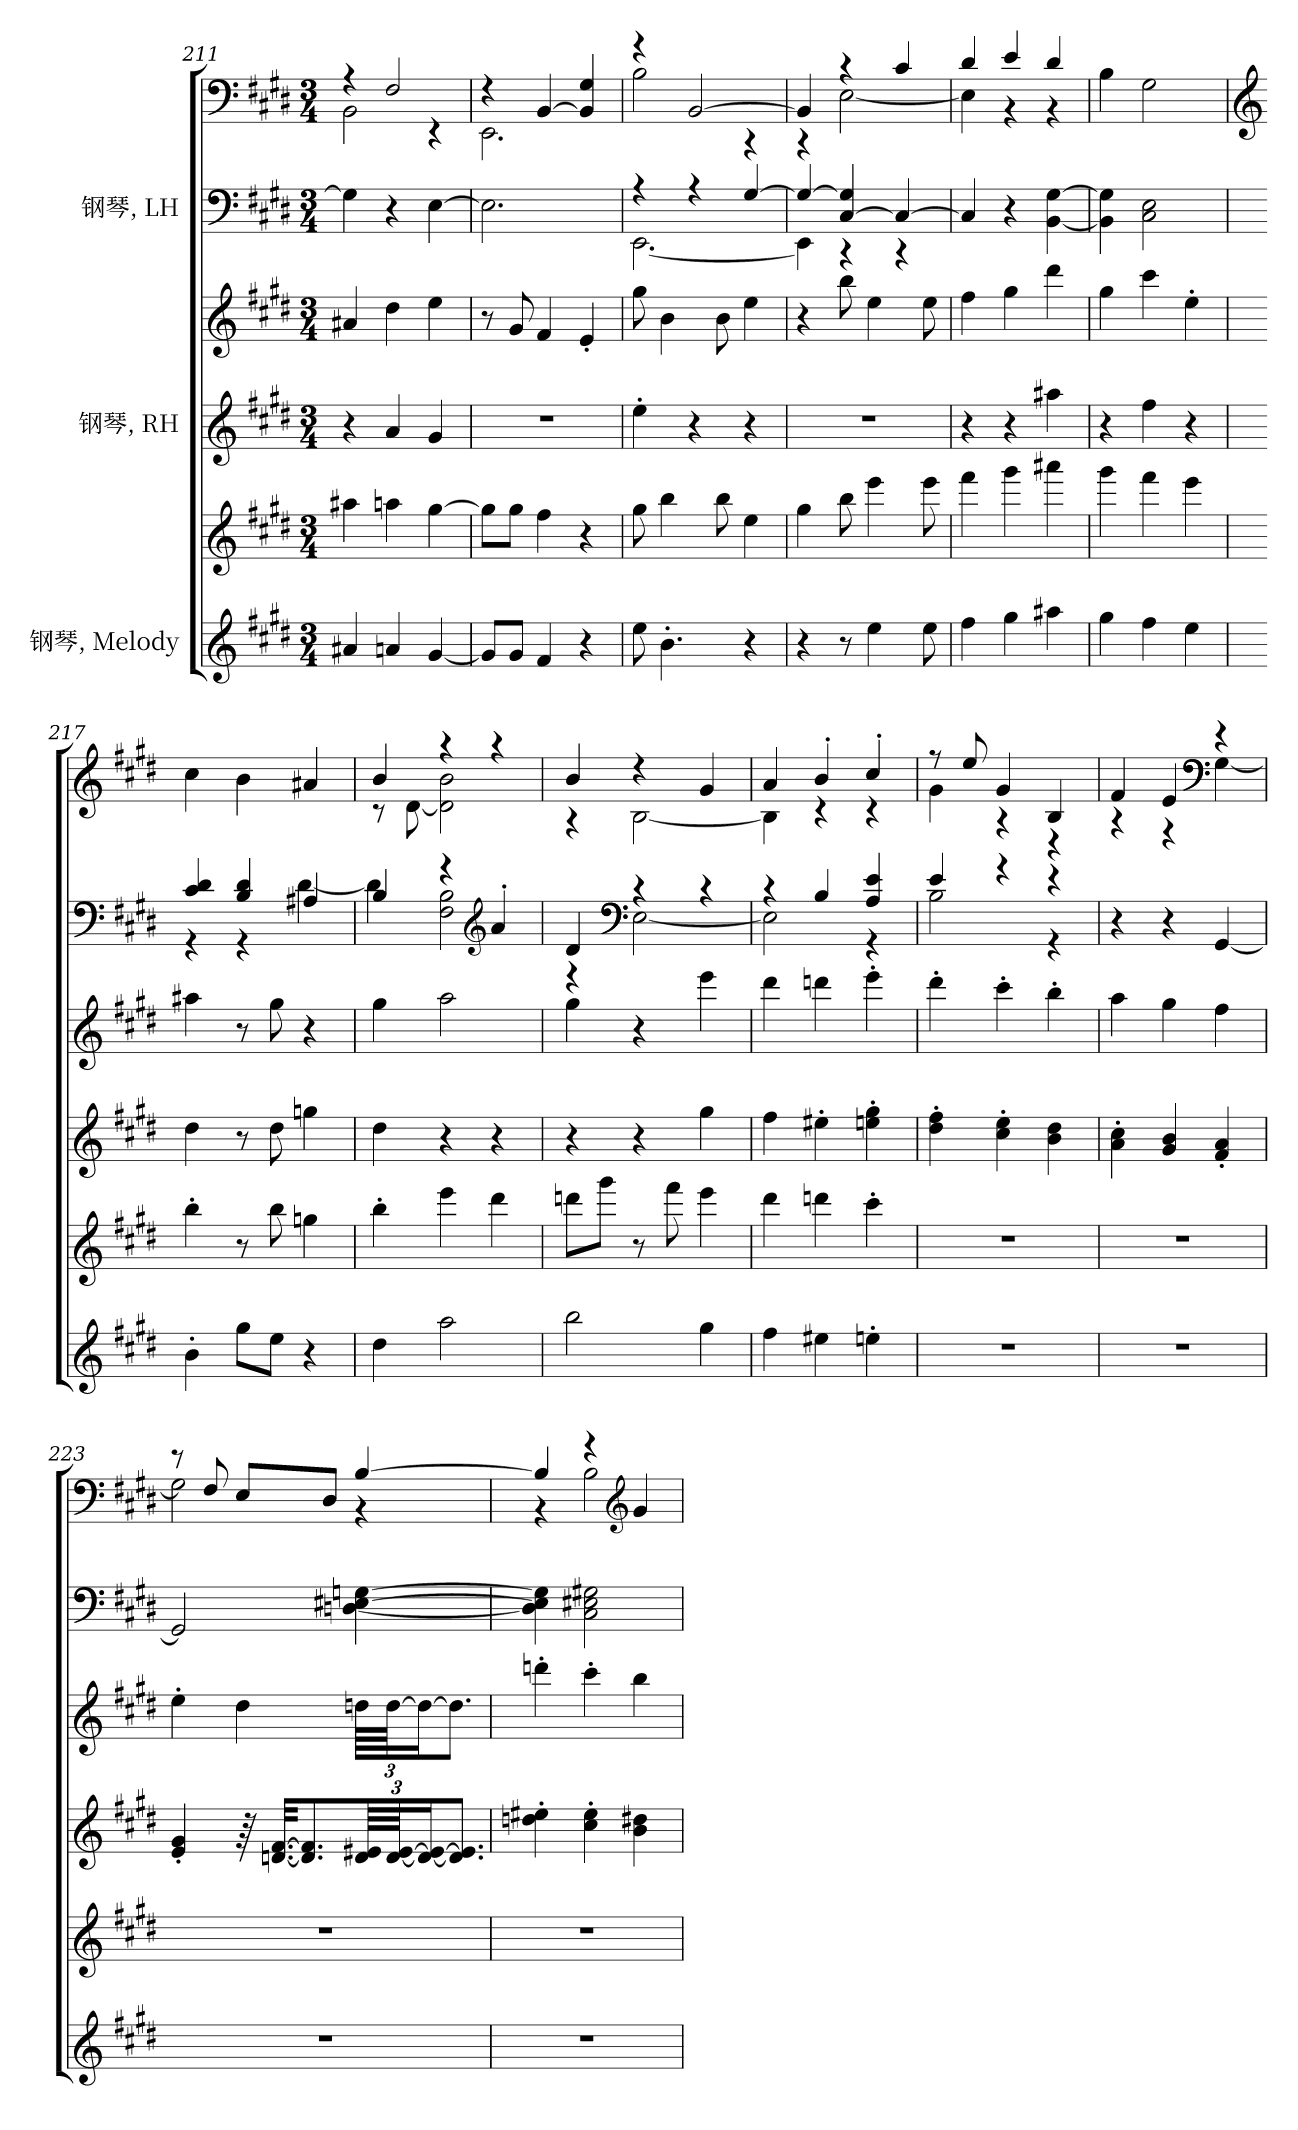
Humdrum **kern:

**kern	**kern	**kern	**kern	**kern	**kern
*part3	*part3	*part2	*part2	*part1	*part1
*staff6	*staff5	*staff4	*staff3	*staff2	*staff1
*I"钢琴, Melody	*	*I"钢琴, RH	*	*I"钢琴, LH	*
*clefG2	*clefG2	*clefG2	*clefG2	*clefF4	*clefF4
*k[f#c#g#d#]	*k[f#c#g#d#]	*k[f#c#g#d#]	*k[f#c#g#d#]	*k[f#c#g#d#]	*k[f#c#g#d#]
*M3/4	*M3/4	*M3/4	*M3/4	*M3/4	*M3/4
=211	=211	=211	=211	=211	=211
*	*	*	*	*	*^
4a#X/	4aa#X\	4r	4a#X/	4G#\]	4r	2BB\
4an/	4aan\	4a/	4dd#\	4r	2F#/	.
[4g#/	[4gg#\	4g#/	4ee\	[4E\	.	4r
=212	=212	=212	=212	=212	=212	=212
8g#/L]	8gg#\L]	2.r	8r	2.E\]	4r	2.EE\
8g#/J	8gg#\J	.	8g#/	.	.	.
4f#/	4ff#\	.	4f#/	.	[4BB/	.
4r	4r	.	4e'/	.	4BB/] 4G#/	.
!!LO:LB:g=z	!!
=213	=213	=213	=213	=213	=213	=213
*	*	*	*	*^	*	*
8ee\	8gg#\	4ee'\	8gg#\	4r	[2.EE\	4r	2B\
4.b'\	4bb\	.	4b\	.	.	.	.
.	.	4r	.	4r	.	[2BB/	.
.	8bb\	.	8b\	.	.	.	.
4r	4ee\	4r	4ee\	[4G#/	.	.	4r
=214	=214	=214	=214	=214	=214	=214	=214
4r	4gg#\	2.r	4r	4G#/_	4EE\]	4BB/]	4r
8r	8bb\	.	8bb\	[4C#/ 4G#/]	4r	4r	[2E\
4ee\	4eee\	.	4ee\	.	.	.	.
.	.	.	.	4C#/_	4r	4c#/	.
8ee\	8eee\	.	8ee\	.	.	.	.
*	*	*	*	*v	*v	*	*
=215	=215	=215	=215	=215	=215	=215
4ff#\	4fff#\	4r	4ff#\	4C#/]	4d#/	4E\]
4gg#\	4ggg#\	4r	4gg#\	4r	4e/	4r
4aa#X\	4aaa#X\	4aa#X\	4ddd#\	[4BB\ [4G#\	4d#/	4r
*	*	*	*	*	*v	*v
=216	=216	=216	=216	=216	=216
4gg#\	4ggg#\	4r	4gg#\	4BB\] 4G#\]	4B\
4ff#\	4fff#\	4ff#\	4ccc#\	2C#\ 2E\	2G#\
4ee\	4eee\	4r	4ee'\	.	.
=217	=217	=217	=217	=217	=217
*	*	*	*	*	*clefG2
*	*	*	*	*^	*
4b'\	4bb'\	4dd#\	4aa#X\	4c#/ 4d#/	4r	4cc#\
8gg#\L	8r	8r	8r	4B/ 4d#/	4r	4b\
8ee\J	8bb\	8dd#\	8gg#\	.	.	.
4r	4ggn\	4ggn\	4r	4A#X/	[4d#\	4a#X/
=218	=218	=218	=218	=218	=218	=218
*	*	*	*	*	*	*^
4dd#\	4bb'\	4dd#\	4gg#\	4B/	4d#\]	4b/	8r
.	.	.	.	.	.	.	[8d#\
2aa\	4eee\	4r	2aa\	4r	2F#\ 2B\	4r	2d#\] 2b\
*	*	*	*	*clefG2	*	*	*
.	4ddd#\	4r	.	4a'/	.	4r	.
!!LO:PB:g=z	!!
=219	=219	=219	=219	=219	=219	=219	=219
2bb\	8dddn\L	4r	4gg#\	4d#/	4r	4b/	4r
.	8ggg#\J	.	.	.	.	.	.
*	*	*	*	*clefF4	*	*	*
.	8r	4r	4r	4r	[2E\	4r	[2B\
.	8fff#\	.	.	.	.	.	.
4gg#\	4eee\	4gg#\	4eee\	4r	.	4g#/	.
=220	=220	=220	=220	=220	=220	=220	=220
4ff#\	4ddd#\	4ff#\	4ddd#\	4r	2E\]	4a/	4B\]
4ee#X\	4dddn\	4ee#X'\	4dddn\	4B/	.	4b'/	4r
4een'\	4ccc#'\	4een\' 4gg#\'	4eee'\	4A/ 4e/	4r	4cc#'/	4r
=221	=221	=221	=221	=221	=221	=221	=221
2.r	2.r	4dd#\' 4ff#\'	4ddd#'\	4e/	2B\	8r	4g#\
.	.	.	.	.	.	8ee/	.
.	.	4cc#\' 4ee\'	4ccc#'\	4r	.	4g#/	4r
.	.	4b\ 4dd#\	4bb'\	4r	4r	4B/	4r
*	*	*	*	*v	*v	*	*
=222	=222	=222	=222	=222	=222	=222
2.r	2.r	4a\' 4cc#\'	4aa\	4r	4f#/	4r
.	.	4g#/ 4b/	4gg#\	4r	4e/	4r
*	*	*	*	*	*clefF4	*
.	.	4f#/' 4a/'	4ff#\	[4GG#/	4r	[4G#\
!!LO:LB:g=z	!!
=223	=223	=223	=223	=223	=223	=223
2.r	2.r	4e/' 4g#/'	4ee'\	2GG#/]	8r	2G#\]
.	.	.	.	.	8F#/	.
.	.	64r	4dd#\	.	8E/L	.
.	.	[32.dn/ [32.f#/KKL	.	.	.	.
.	.	8.d/] 8.f#/]	.	.	.	.
.	.	.	.	.	8D#/J	.
*	*	*Xbrackettup	*Xbrackettup	*	*	*
.	.	96d/ 96e#X/LLL	96ddn\LLLL	[4Dn\ [4E#X\ [4Gn\	[4B/	4r
.	.	[96d/ [96e#/JJ	[96dd\JJ	.	.	.
.	.	24d/_ 24e#/_J	24dd\J_	.	.	.
.	.	8.d/] 8.e#/]J	8.dd\J]	.	.	.
=224	=224	=224	=224	=224	=224	=224
2.r	2.r	4ddn\' 4ee#X\'	4dddn'\	4D\] 4E#\] 4G\]	4B/]	4r
.	.	4cc#\' 4ee#\'	4ccc#'\	2C#\ 2E#X\ 2G#X\	4r	2B\
*	*	*	*	*	*clefG2	*
.	.	4b\ 4dd#X\	4bb\	.	4g#/	.
*	*	*	*	*	*v	*v
=	=	=	=	=	=
*-	*-	*-	*-	*-	*-
